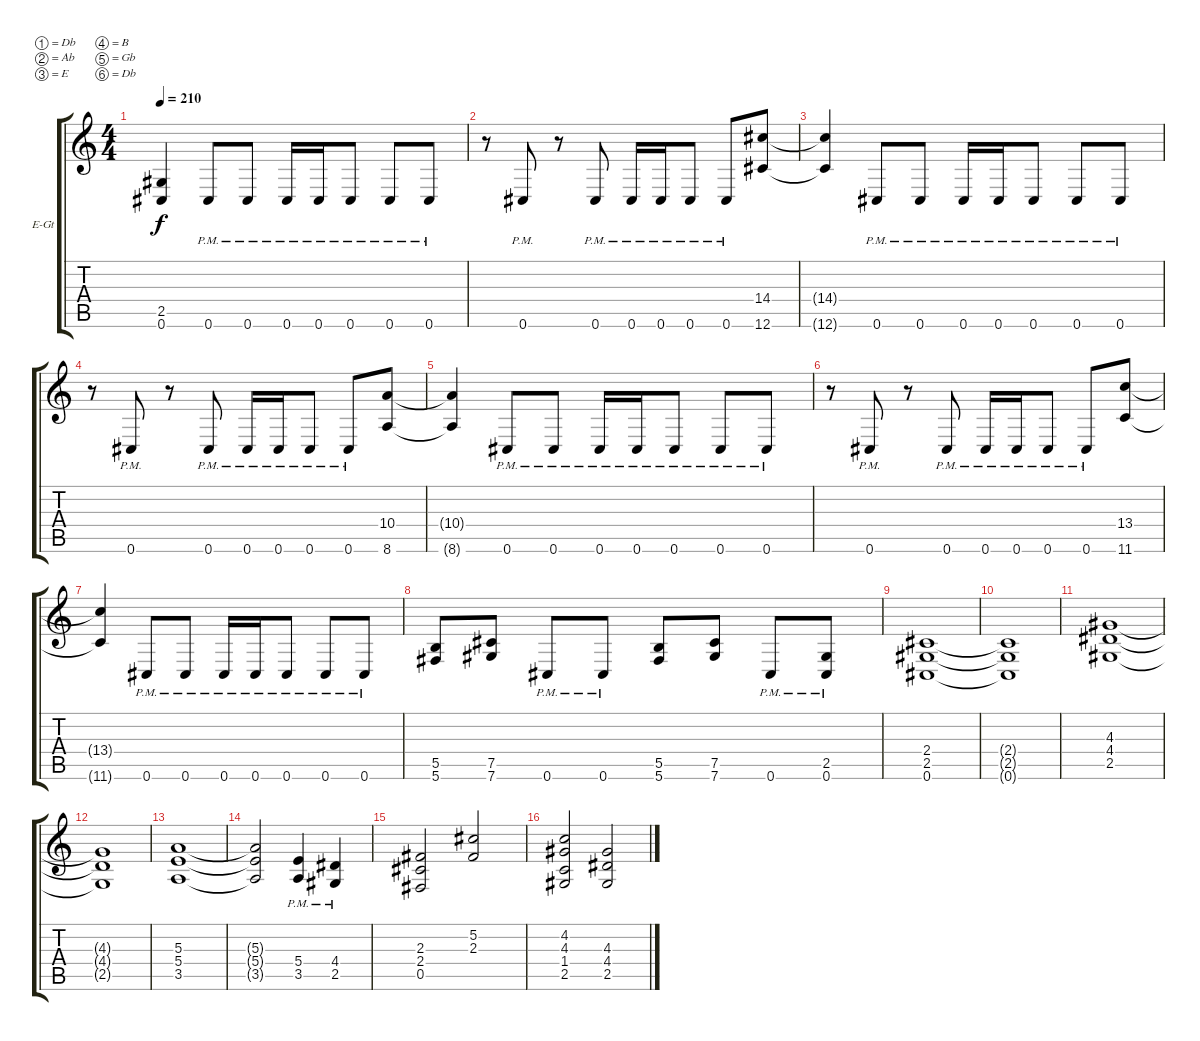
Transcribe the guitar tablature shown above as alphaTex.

\bracketExtendMode groupsimilarinstruments
\firstSystemTrackNameOrientation horizontal
\otherSystemsTrackNameOrientation horizontal
\track ("Rithym 2" "E-Gt") {instrument distortionguitar}
\staff {score tabs}
\tuning (Db4 Ab3 E3 B2 Gb2 Db2)
\ts (4 4)
\tempo 210
\clef g2
\ks c
(2.5{t} 0.6{t}).4{dy f} 0.6{pm}.8 0.6{pm}.8 0.6{pm}.16 0.6{pm}.16 0.6{pm}.8 0.6{pm}.8 0.6{pm}.8 |
r.8 0.6{pm}.8 r.8 0.6{pm}.8 0.6{pm}.16 0.6{pm}.16 0.6{pm}.8 0.6{pm}.8 (14.4 12.6).8 |
(14.4{t} 12.6{t}).4 0.6{pm}.8 0.6{pm}.8 0.6{pm}.16 0.6{pm}.16 0.6{pm}.8 0.6{pm}.8 0.6{pm}.8 |
r.8 0.6{pm}.8 r.8 0.6{pm}.8 0.6{pm}.16 0.6{pm}.16 0.6{pm}.8 0.6{pm}.8 (10.4 8.6).8 |
(10.4{t} 8.6{t}).4 0.6{pm}.8 0.6{pm}.8 0.6{pm}.16 0.6{pm}.16 0.6{pm}.8 0.6{pm}.8 0.6{pm}.8 |
r.8 0.6{pm}.8 r.8 0.6{pm}.8 0.6{pm}.16 0.6{pm}.16 0.6{pm}.8 0.6{pm}.8 (13.4 11.6).8 |
(13.4{t} 11.6{t}).4 0.6{pm}.8 0.6{pm}.8 0.6{pm}.16 0.6{pm}.16 0.6{pm}.8 0.6{pm}.8 0.6{pm}.8 |
(5.5 5.6).8 (7.5 7.6).8 0.6{pm}.8 0.6{pm}.8 (5.5 5.6).8 (7.5 7.6).8 0.6{pm}.8 (2.5{pm} 0.6{pm}).8 |
(2.4 2.5 0.6).1 |
(2.4{t} 2.5{t} 0.6{t}).1 |
(4.3 4.4 2.5).1 |
(4.3{t} 4.4{t} 2.5{t}).1 |
(5.3 5.4 3.5).1 |
(5.3{t} 5.4{t} 3.5{t}).2 (5.4{pm} 3.5{pm}).4 (4.4{pm} 2.5{pm}).4 |
(2.3 2.4 0.5).2 (5.2 2.3).2 |
(4.2 4.3 1.4 2.5).2 (4.3 4.4 2.5).2
